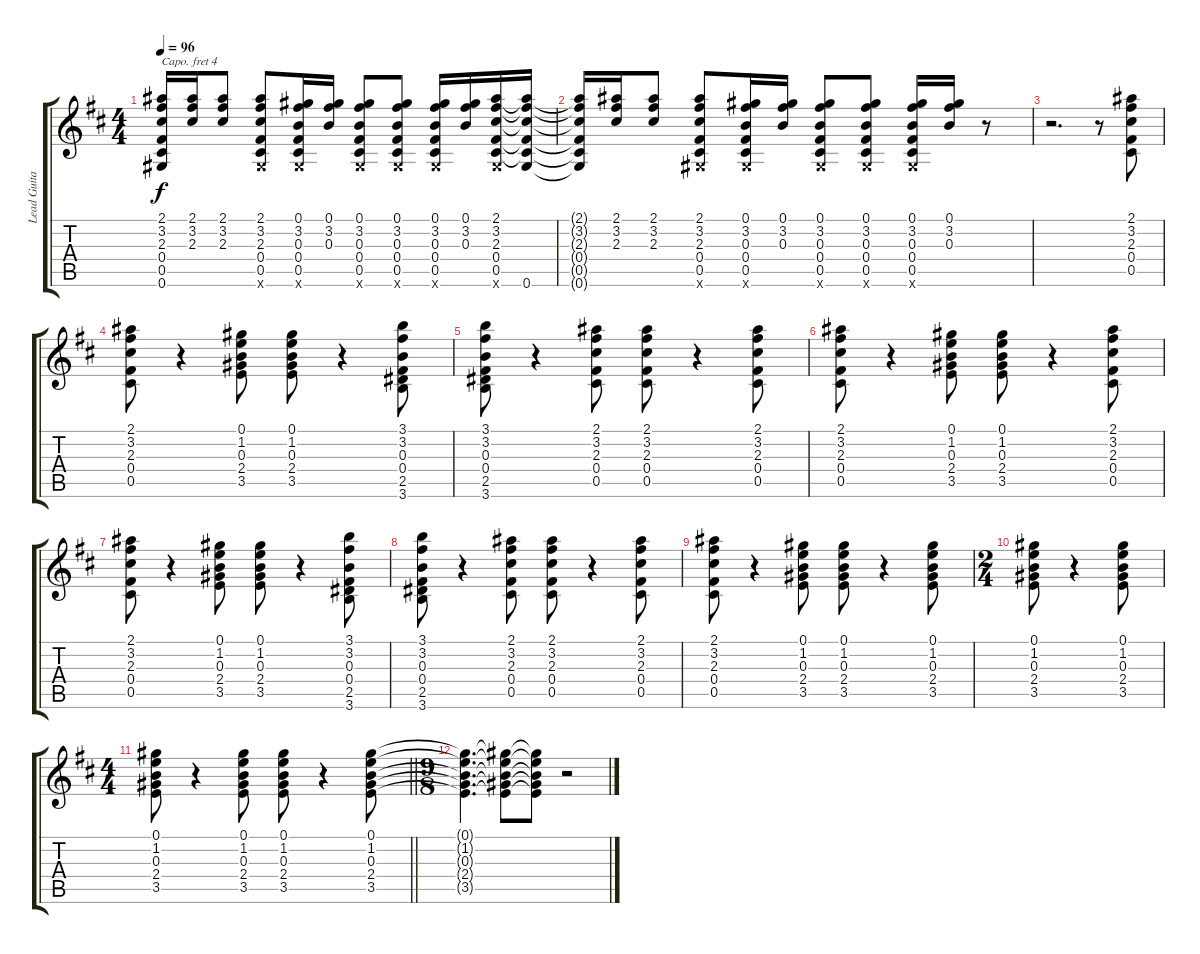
\track ("Lead Guitar" "Lead Guita") {instrument acousticguitarsteel}
\staff {score tabs}
\capo 4
\tuning (E4 B3 G3 D3 A2 E2) {hide}
\ts (4 4)
\tempo 96
\clef g2
\ks d
(2.1{t} 3.2{t} 2.3{t} 0.4{t} 0.5{t} 0.6{t}).16{dy f} (2.1 3.2 2.3).16 (2.1 3.2 2.3).8 (2.1 3.2 2.3 0.4 0.5 0.6{x}).8 (0.1 3.2 0.3 0.4 0.5 0.6{x}).16 (0.1 3.2 0.3).16 (0.1 3.2 0.3 0.4 0.5 0.6{x}).8 (0.1 3.2 0.3 0.4 0.5 0.6{x}).8 (0.1 3.2 0.3 0.4 0.5 0.6{x}).16 (0.1 3.2 0.3).16 (2.1 3.2 2.3 0.4 0.5 0.6{x}).16 (2.1{t} 3.2{t} 2.3{t} 0.4{t} 0.5{t} 0.6).16 |
(2.1{t} 3.2{t} 2.3{t} 0.4{t} 0.5{t} 0.6{t}).16 (2.1 3.2 2.3).16 (2.1 3.2 2.3).8 (2.1 3.2 2.3 0.4 0.5 0.6{x}).8 (0.1 3.2 0.3 0.4 0.5 0.6{x}).16 (0.1 3.2 0.3).16 (0.1 3.2 0.3 0.4 0.5 0.6{x}).8 (0.1 3.2 0.3 0.4 0.5 0.6{x}).8 (0.1 3.2 0.3 0.4 0.5 0.6{x}).16 (0.1 3.2 0.3).16 r.8 |
r.2{d} r.8 (2.1 3.2 2.3 0.4 0.5).8 |
(2.1 3.2 2.3 0.4 0.5).8 r.4 (0.1 1.2 0.3 2.4 3.5).8 (0.1 1.2 0.3 2.4 3.5).8 r.4 (3.1 3.2 0.3 0.4 2.5 3.6).8 |
(3.1 3.2 0.3 0.4 2.5 3.6).8 r.4 (2.1 3.2 2.3 0.4 0.5).8 (2.1 3.2 2.3 0.4 0.5).8 r.4 (2.1 3.2 2.3 0.4 0.5).8 |
(2.1 3.2 2.3 0.4 0.5).8 r.4 (0.1 1.2 0.3 2.4 3.5).8 (0.1 1.2 0.3 2.4 3.5).8 r.4 (2.1 3.2 2.3 0.4 0.5).8 |
(2.1 3.2 2.3 0.4 0.5).8 r.4 (0.1 1.2 0.3 2.4 3.5).8 (0.1 1.2 0.3 2.4 3.5).8 r.4 (3.1 3.2 0.3 0.4 2.5 3.6).8 |
(3.1 3.2 0.3 0.4 2.5 3.6).8 r.4 (2.1 3.2 2.3 0.4 0.5).8 (2.1 3.2 2.3 0.4 0.5).8 r.4 (2.1 3.2 2.3 0.4 0.5).8 |
(2.1 3.2 2.3 0.4 0.5).8 r.4 (0.1 1.2 0.3 2.4 3.5).8 (0.1 1.2 0.3 2.4 3.5).8 r.4 (0.1 1.2 0.3 2.4 3.5).8 |
\ts (2 4)
(0.1 1.2 0.3 2.4 3.5).8 r.4 (0.1 1.2 0.3 2.4 3.5).8 |
\ts (4 4)
\barLineRight lightlight
(0.1 1.2 0.3 2.4 3.5).8 r.4 (0.1 1.2 0.3 2.4 3.5).8 (0.1 1.2 0.3 2.4 3.5).8 r.4 (0.1 1.2 0.3 2.4 3.5).8 |
\ts (9 8)
(0.1{t} 1.2{t} 0.3{t} 2.4{t} 3.5{t}).4{d} (0.1{t} 1.2{t} 0.3{t} 2.4{t} 3.5{t}).8 (0.1{t} 1.2{t} 0.3{t} 2.4{t} 3.5{t}).8 r.2
